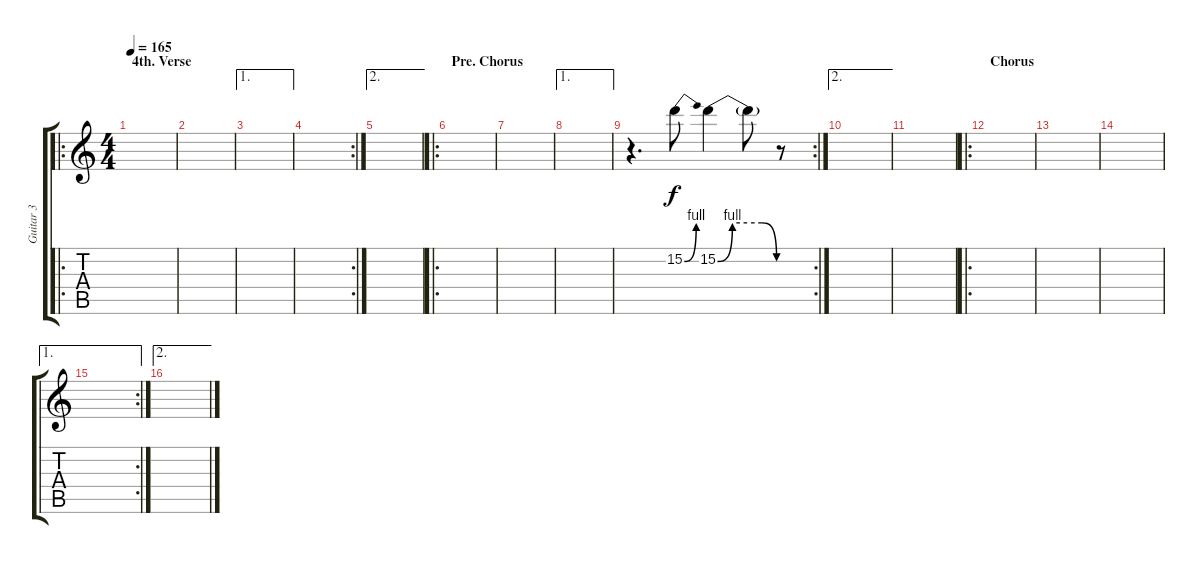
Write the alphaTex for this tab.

\track ("Guitar 3" "Guitar 3") {instrument distortionguitar}
\staff {score tabs}
\tuning (E4 B3 G3 D3 A2 E2) {hide}
\ro
\ts (4 4)
\section ("" "4th. Verse")
\tempo 165
\clef g2
\ks c
|
|
\ae 1
|
\rc 2
|
\ae 2
|
\ro
\section ("" "Pre. Chorus")
|
|
\ae 1
|
\rc 2
r.4{d} 15.2{be (bend 0 0 60 4)}.8 15.2{be (custom 0 0 15 4 30 4 45 4 60 0)}.4 15.2{t}.8 r.8 |
\ae 2
|
|
\ro
\section ("" "Chorus")
|
|
|
\ae 1
\rc 2
|
\ae 2
